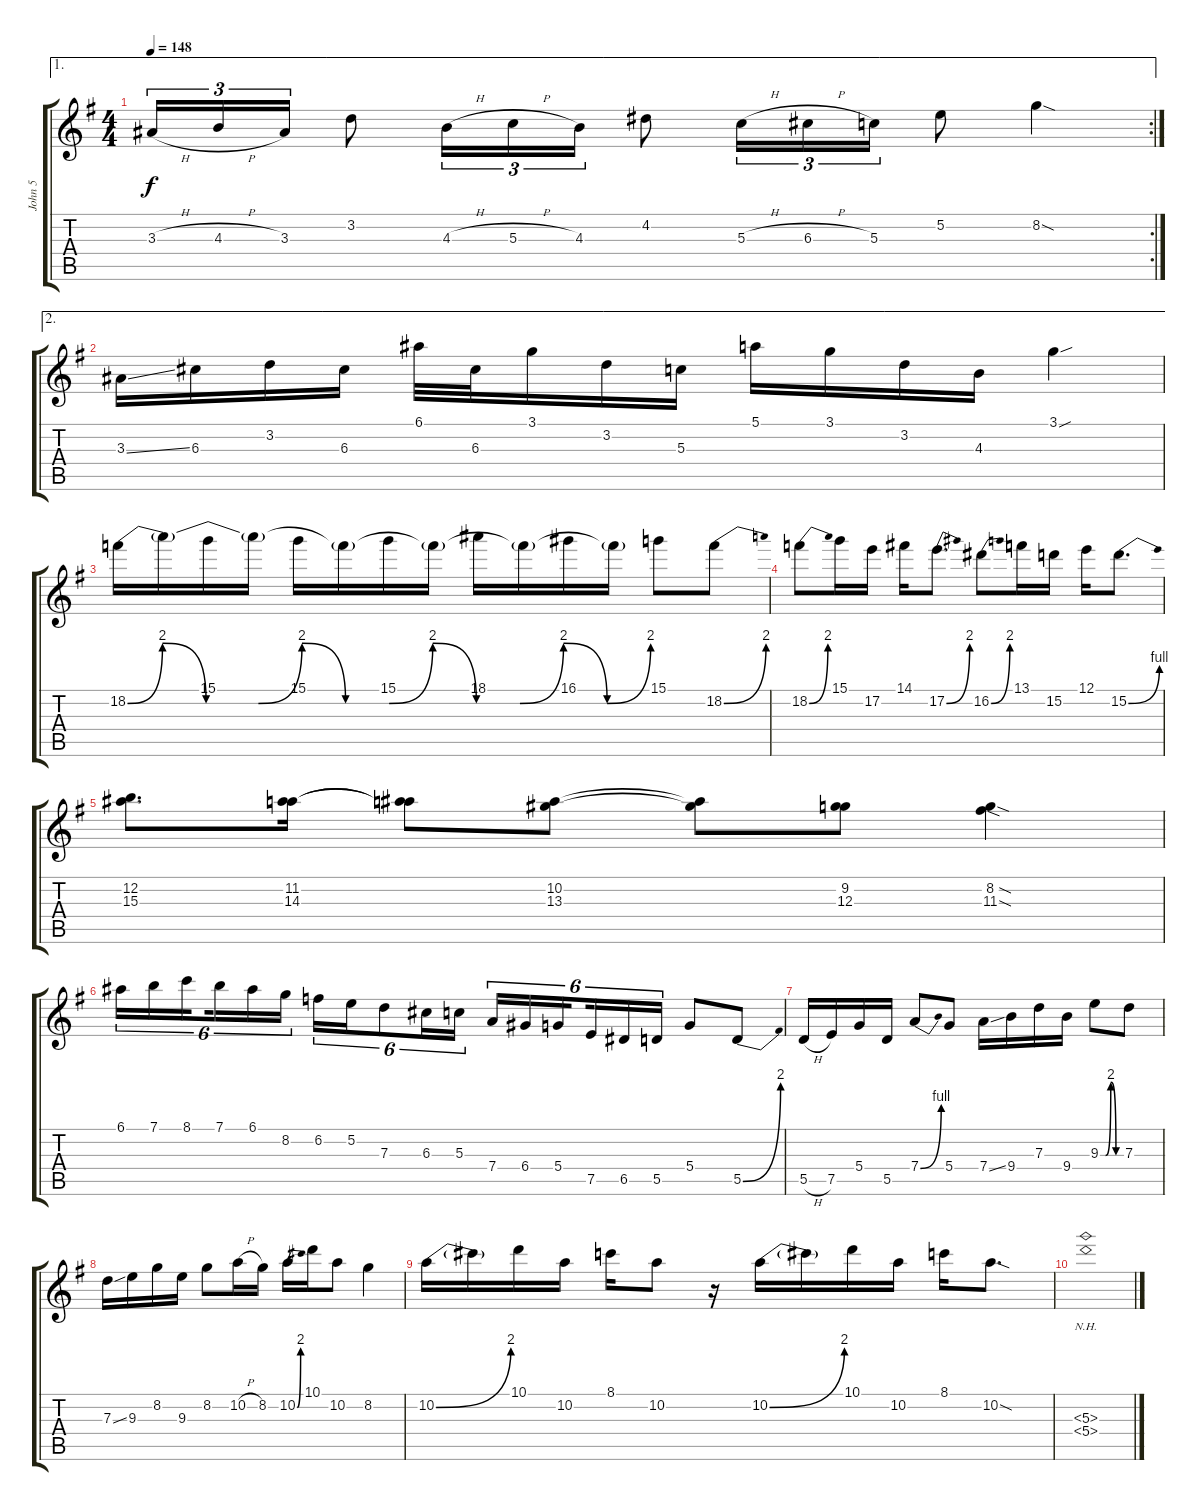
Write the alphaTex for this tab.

\track ("John 5" "John 5") {instrument overdrivenguitar}
\staff {score tabs}
\tuning (E4 B3 G3 D3 A2 E2) {hide}
\ae 1
\rc 2
\ts (4 4)
\tempo 148
\clef g2
\ks g
3.3{h}.16{tu (3 2) dy f} 4.3{h}.16{tu (3 2)} 3.3.16{tu (3 2)} 3.2.8 4.3{h}.16{tu (3 2)} 5.3{h}.16{tu (3 2)} 4.3.16{tu (3 2)} 4.2.8 5.3{h}.16{tu (3 2)} 6.3{h}.16{tu (3 2)} 5.3.16{tu (3 2)} 5.2.8 8.2{sod}.4 |
\ae 2
3.3{ss}.16 6.3.16 3.2.16 6.3.16 6.1.32 6.3.32 3.1.16 3.2.16 5.3.16 5.1.16 3.1.16 3.2.16 4.3.16 3.1{sou}.4 |
18.2{be (custom 0 0 4 8 9 0 15 0 20 8 25 0 30 0 35 8 40 0 45 0 50 8 55 0 60 8)}.16 18.2{t}.16 15.1.16 18.2{t}.16 15.1.16 18.2{t}.16 15.1.16 18.2{t}.16 18.1.16 18.2{t}.16 16.1.16 18.2{t}.16 15.1.8 18.2{be (bend 0 0 60 8)}.8 |
18.2{be (bend 0 0 60 8)}.8 15.1.16 17.2.16 14.1.16 17.2{be (bend 0 0 60 8)}.8{d} 16.2{be (bend 0 0 60 8)}.8 13.1.16 15.2.16 12.1.16 15.2{be (bend 0 0 60 4)}.8{d} |
(12.2 15.3).8{d} (11.2 14.3).16 (11.2{t} 14.3{t}).8 (10.2 13.3).8 (10.2{t} 13.3{t}).8 (9.2 12.3).8 (8.2{sod} 11.3{sod}).4 |
6.1.16{tu (6 4)} 7.1.16{tu (6 4)} 8.1.16{tu (6 4) beam splitsecondary} 7.1.16{tu (6 4)} 6.1.16{tu (6 4)} 8.2.16{tu (6 4)} 6.2.16{tu (6 4)} 5.2.16{tu (6 4)} 7.3.8{tu (6 4)} 6.3.16{tu (6 4)} 5.3.16{tu (6 4)} 7.4.16{tu (6 4)} 6.4.16{tu (6 4)} 5.4.16{tu (6 4) beam splitsecondary} 7.5.16{tu (6 4)} 6.5.16{tu (6 4)} 5.5.16{tu (6 4)} 5.4.8 5.5{be (bend 0 0 60 8)}.8 |
5.5{h}.16 7.5.16 5.4.16 5.5.16 7.4{be (bend 0 0 60 4)}.8 5.4.8 7.4{ss}.16 9.4.16 7.3.16 9.4.16 9.3{be (custom 0 0 15 0 30 8 45 0 60 0)}.8 7.3.8 |
7.3{ss}.16 9.3.16 8.2.16 9.3.16 8.2.8 10.2{h}.16 8.2.16 10.2{be (bend 0 0 60 8)}.16 10.1.16 10.2.8 8.2.4 |
10.2{be (bend 0 0 60 8)}.16 10.2{t}.16 10.1.16 10.2.16 8.1.16 10.2.8 r.16 10.2{be (bend 0 0 60 8)}.16 10.2{t}.16 10.1.16 10.2.16 8.1.16 10.2{sod}.8{d} |
(5.3{nh} 5.4{nh}).1
